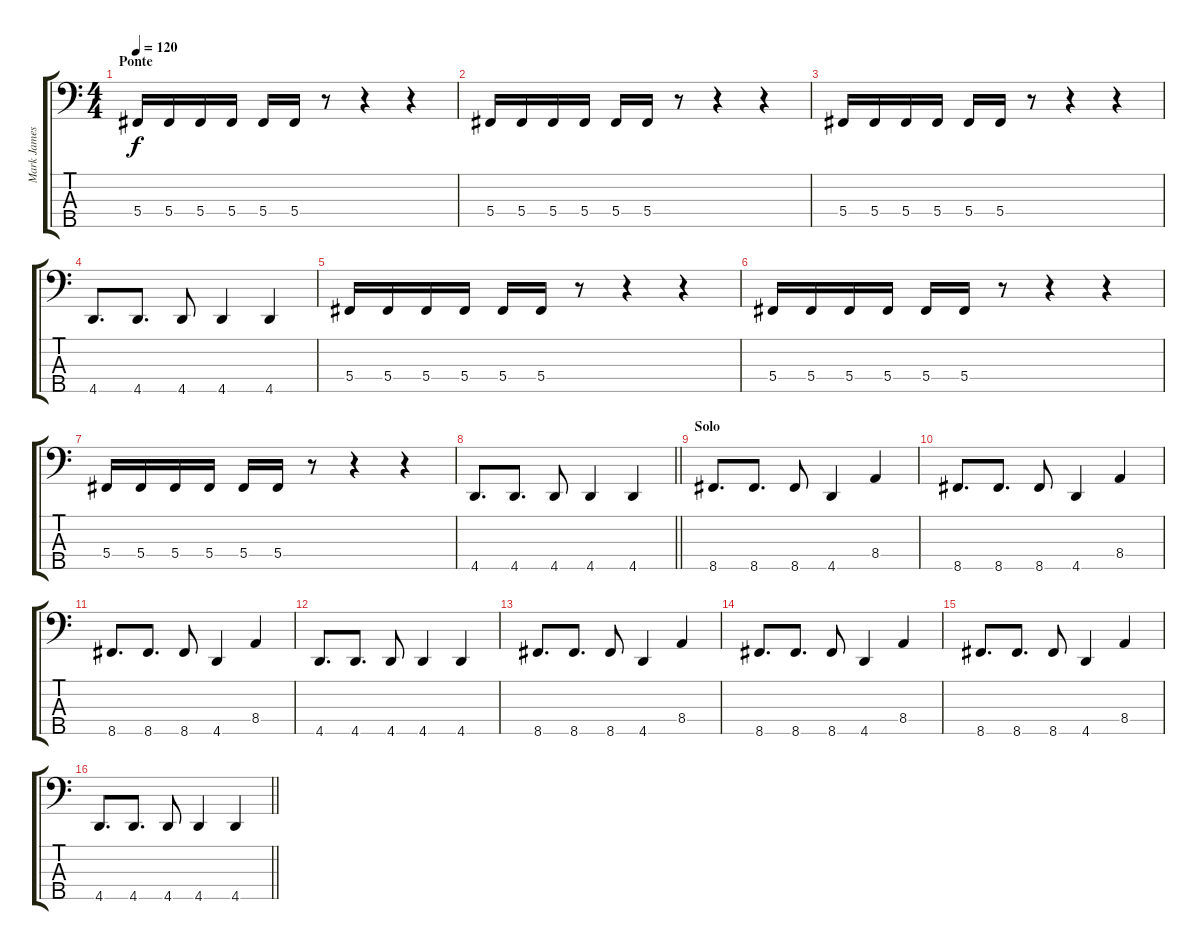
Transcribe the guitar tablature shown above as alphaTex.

\track ("Mark James" "Mark James") {instrument electricbassfinger}
\staff {score tabs}
\tuning (Gb2 Db2 Ab1 Db1 Bb0) {hide}
\ts (4 4)
\section ("" "Ponte")
\tempo 120
\clef f4
\ks c
5.4.16{dy f} 5.4.16 5.4.16 5.4.16 5.4.16 5.4.16 r.8 r.4 r.4 |
5.4.16 5.4.16 5.4.16 5.4.16 5.4.16 5.4.16 r.8 r.4 r.4 |
5.4.16 5.4.16 5.4.16 5.4.16 5.4.16 5.4.16 r.8 r.4 r.4 |
4.5.8{d} 4.5.8{d} 4.5.8 4.5.4 4.5.4 |
5.4.16 5.4.16 5.4.16 5.4.16 5.4.16 5.4.16 r.8 r.4 r.4 |
5.4.16 5.4.16 5.4.16 5.4.16 5.4.16 5.4.16 r.8 r.4 r.4 |
5.4.16 5.4.16 5.4.16 5.4.16 5.4.16 5.4.16 r.8 r.4 r.4 |
\barLineRight lightlight
4.5.8{d} 4.5.8{d} 4.5.8 4.5.4 4.5.4 |
\section ("" "Solo")
8.5.8{d} 8.5.8{d} 8.5.8 4.5.4 8.4.4 |
8.5.8{d} 8.5.8{d} 8.5.8 4.5.4 8.4.4 |
8.5.8{d} 8.5.8{d} 8.5.8 4.5.4 8.4.4 |
4.5.8{d} 4.5.8{d} 4.5.8 4.5.4 4.5.4 |
8.5.8{d} 8.5.8{d} 8.5.8 4.5.4 8.4.4 |
8.5.8{d} 8.5.8{d} 8.5.8 4.5.4 8.4.4 |
8.5.8{d} 8.5.8{d} 8.5.8 4.5.4 8.4.4 |
\barLineRight lightlight
4.5.8{d} 4.5.8{d} 4.5.8 4.5.4 4.5.4
